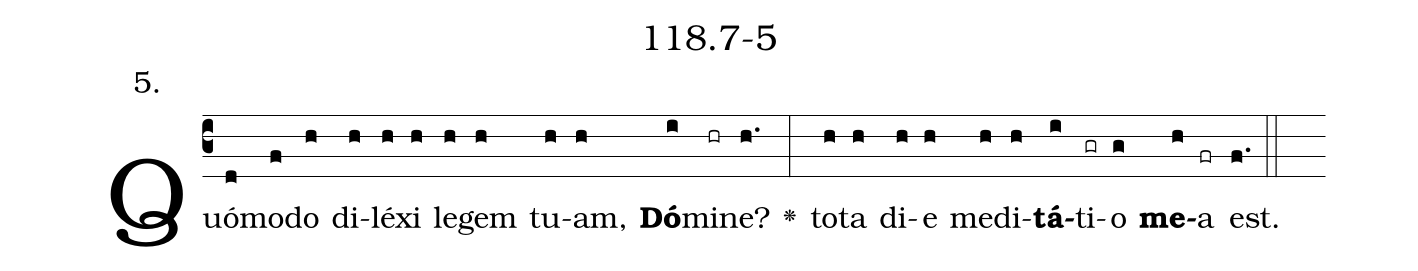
name: 118.7-5;
annotation: 5.;
%%
(c3)Quó(d)mo(f)do(h) di(h)lé(h)xi(h) le(h)gem(h) tu(h)am,(h) <b>Dó</b>(i)mi(hr)ne?(h.) <v>\greheightstar</v>(:) to(h)ta(h) di(h)e(h) me(h)di(h)<b>tá</b>(i)ti(gr)o(g) <b>me</b>(h)a(fr) est.(f.) (::)


%E(h) u(h) o(i) u(g) a(h) e.(f.) (::)
